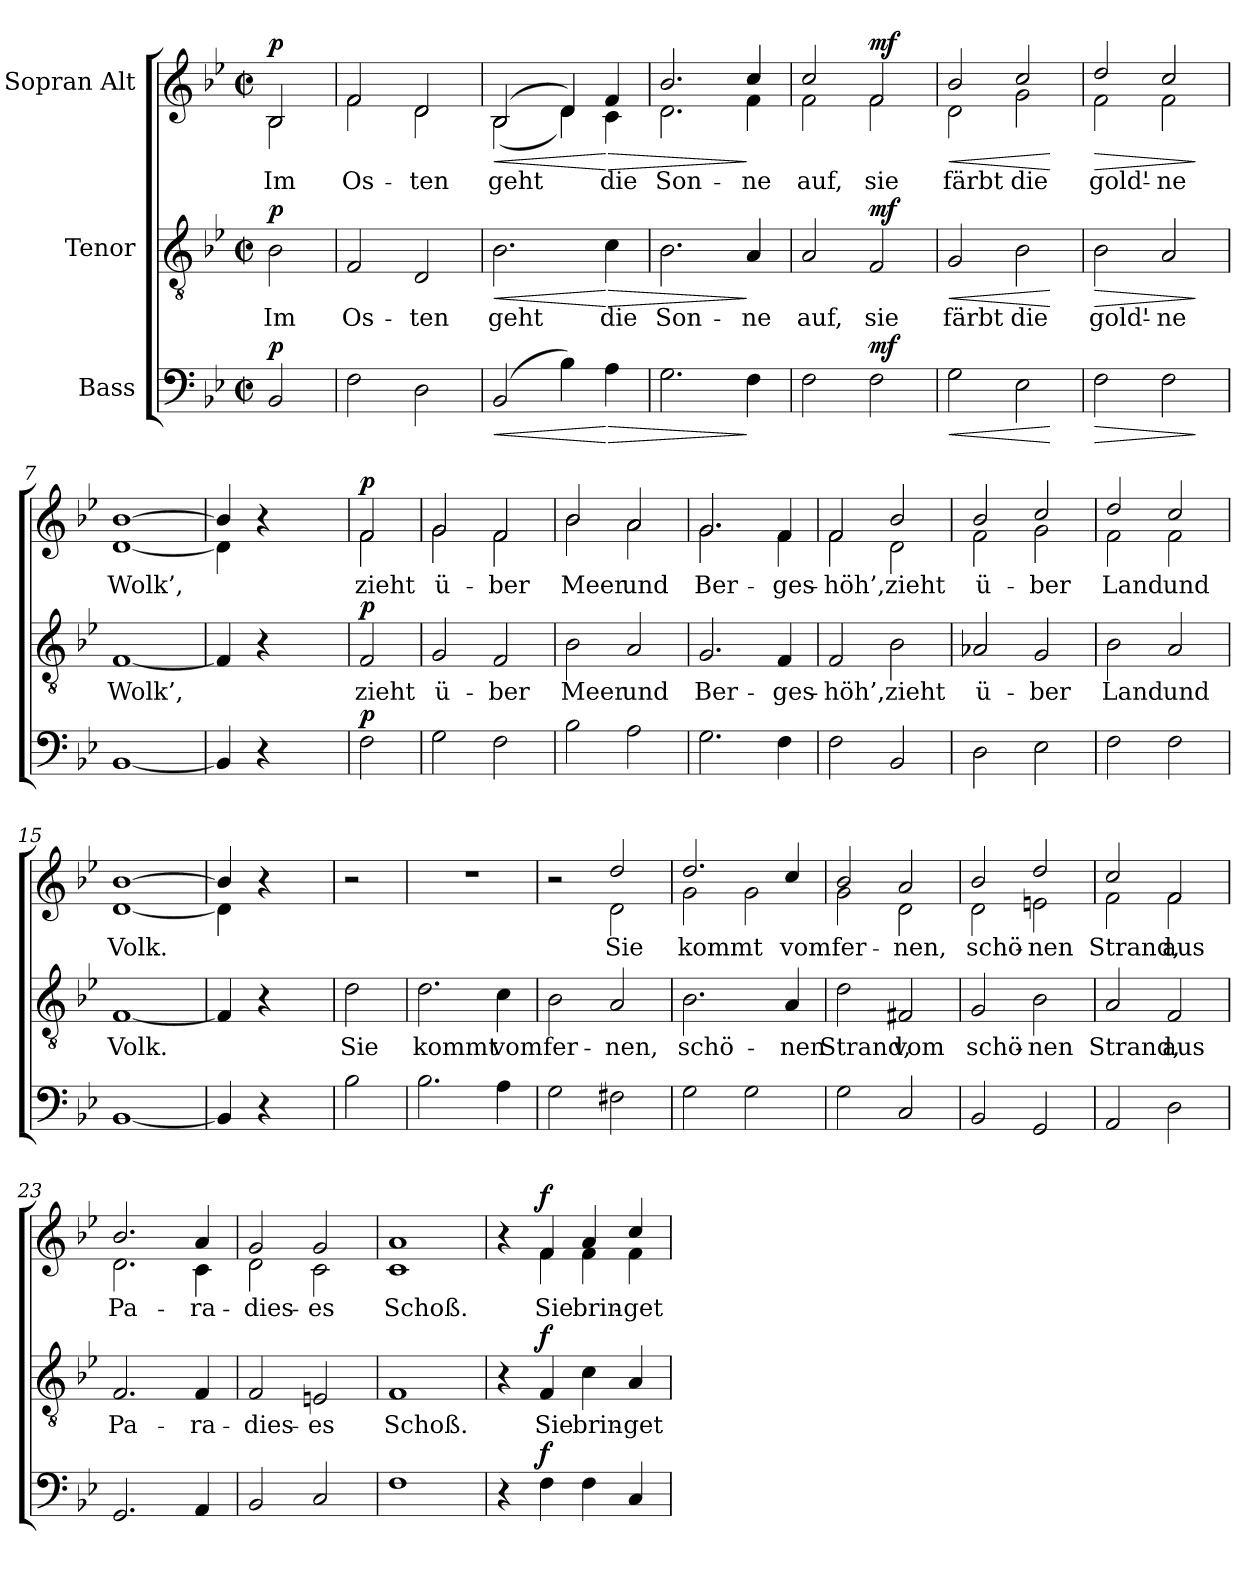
**kern	**dynam	**kern	**text	**dynam	**kern	**text	**dynam
*part3	*part3	*part2	*part2	*part2	*part1	*part1	*part1
*staff3	*staff3	*staff2	*staff2	*staff2	*staff1	*staff1	*staff1
*I"Bass	*	*I"Tenor	*	*	*I"Sopran Alt	*	*
*clefF4	*	*clefGv2	*	*	*clefG2	*	*
*k[b-e-]	*	*k[b-e-]	*	*	*k[b-e-]	*	*
*M2/2	*	*M2/2	*	*	*M2/2	*	*
*met(c|)	*	*met(c|)	*	*	*met(c|)	*	*
=	=	=	=	=	=	=	=
!	!	!	!	!	!LO:TX:a:B:t=Getragen	!	!
!	!LO:DY:a	!	!LO:LY:b	!LO:DY:a	!	!LO:LY:b	!LO:DY:a
*	*	*	*	*	*^	*	*
2BB-/	p	2B-\	Im	p	2B-/	2B-\	Im	p
=1	=1	=1	=1	=1	=1	=1	=1	=1
!	!	!	!LO:LY:b	!	!	!	!LO:LY:b	!
2F\	.	2F/	Os-	.	2f/	2f\	Os-	.
!	!	!	!LO:LY:b	!	!	!	!LO:LY:b	!
2D\	.	2D/	-ten	.	2d/	2d\	-ten	.
=2	=2	=2	=2	=2	=2	=2	=2	=2
!	!LO:HP:b	!	!LO:LY:b	!LO:HP:b	!	!	!LO:LY:b	!LO:HP:b
(2BB-/	<	2.B-\	geht	<	(>2B-/	(2B-\	geht	<
4B-\)	.	.	.	.	4d/)	4d\)	.	.
!	!LO:HP:n=1:b	!	!LO:LY:b	!LO:HP:n=1:b	!	!	!LO:LY:b	!LO:HP:n=1:b
4A\	[ >	4c\	die	[ >	4f/	4c\	die	[ >
=3	=3	=3	=3	=3	=3	=3	=3	=3
!	!	!	!LO:LY:b	!	!	!	!LO:LY:b	!
2.G\	.	2.B-\	Son-	.	2.b-/	2.d\	Son-	.
!	!	!	!LO:LY:b	!	!	!	!LO:LY:b	!
4F\	]	4A/	-ne	]	4cc/	4f\	-ne	]
=4	=4	=4	=4	=4	=4	=4	=4	=4
!	!	!	!LO:LY:b	!	!	!	!LO:LY:b	!
2F\	.	2A/	auf,	.	2cc/	2f\	auf,	.
!	!LO:DY:a	!	!LO:LY:b	!LO:DY:a	!	!	!LO:LY:b	!LO:DY:a
2F\	mf	2F/	sie	mf	2f/	2f\	sie	mf
=5	=5	=5	=5	=5	=5	=5	=5	=5
!	!LO:HP:b	!	!LO:LY:b	!LO:HP:b	!	!	!LO:LY:b	!LO:HP:b
2G\	<	2G/	färbt	<	2b-/	2d\	färbt	<
!	!	!	!LO:LY:b	!	!	!	!LO:LY:b	!
2E-\	.	2B-\	die	.	2cc/	2g\	die	.
*	*	*	*	*	*v	*v	*	*
.	[	.	.	[	.	.	[
=6	=6	=6	=6	=6	=6	=6	=6
!	!LO:HP:b	!	!LO:LY:b	!LO:HP:b	!	!LO:LY:b	!LO:HP:b
*	*	*	*	*	*^	*	*
2F\	>	2B-\	gold'-	>	2dd/	2f\	gold'-	>
!	!	!	!LO:LY:b	!	!	!	!LO:LY:b	!
2F\	.	2A/	-ne	.	2cc/	2f\	-ne	.
*	*	*	*	*	*v	*v	*	*
.	]	.	.	]	.	.	]
=7	=7	=7	=7	=7	=7	=7	=7
!	!	!	!LO:LY:b	!	!	!LO:LY:b	!
*	*	*	*	*	*^	*	*
[1BB-	.	[1F	Wolk’,	.	[1b-	[1d	Wolk’,	.
=8	=8	=8	=8	=8	=8	=8	=8	=8
4BB-/]	.	4F/]	.	.	4b-/]	4d\]	.	.
4r	.	4r	.	.	4r	4ryy	.	.
!!LO:LB:g=z	!!
=8X1	=8X1	=8X1	=8X1	=8X1	=8X1	=8X1	=8X1	=8X1
!	!LO:DY:a	!	!LO:LY:b	!LO:DY:a	!	!	!LO:LY:b	!LO:DY:a
2F\	p	2F/	zieht	p	2f/	2f\	zieht	p
=9	=9	=9	=9	=9	=9	=9	=9	=9
!	!	!	!LO:LY:b	!	!	!	!LO:LY:b	!
2G\	.	2G/	ü-	.	2g/	2g\	ü-	.
!	!	!	!LO:LY:b	!	!	!	!LO:LY:b	!
2F\	.	2F/	-ber	.	2f/	2f\	-ber	.
=10	=10	=10	=10	=10	=10	=10	=10	=10
!	!	!	!LO:LY:b	!	!	!	!LO:LY:b	!
2B-\	.	2B-\	Meer	.	2b-/	2b-\	Meer	.
!	!	!	!LO:LY:b	!	!	!	!LO:LY:b	!
2A\	.	2A/	und	.	2a/	2a\	und	.
=11	=11	=11	=11	=11	=11	=11	=11	=11
!	!	!	!LO:LY:b	!	!	!	!LO:LY:b	!
2.G\	.	2.G/	Ber-	.	2.g/	2.g\	Ber-	.
!	!	!	!LO:LY:b	!	!	!	!LO:LY:b	!
4F\	.	4F/	-ges-	.	4f/	4f\	-ges-	.
=12	=12	=12	=12	=12	=12	=12	=12	=12
!	!	!	!LO:LY:b	!	!	!	!LO:LY:b	!
2F\	.	2F/	-höh’,	.	2f/	2f\	-höh’,	.
!	!	!	!LO:LY:b	!	!	!	!LO:LY:b	!
2BB-/	.	2B-\	zieht	.	2b-/	2d\	zieht	.
=13	=13	=13	=13	=13	=13	=13	=13	=13
!	!	!	!LO:LY:b	!	!	!	!LO:LY:b	!
2D\	.	2A-X/	ü-	.	2b-/	2f\	ü-	.
!	!	!	!LO:LY:b	!	!	!	!LO:LY:b	!
2E-\	.	2G/	-ber	.	2cc/	2g\	-ber	.
=14	=14	=14	=14	=14	=14	=14	=14	=14
!	!	!	!LO:LY:b	!	!	!	!LO:LY:b	!
2F\	.	2B-\	Land	.	2dd/	2f\	Land	.
!	!	!	!LO:LY:b	!	!	!	!LO:LY:b	!
2F\	.	2A/	und	.	2cc/	2f\	und	.
=15	=15	=15	=15	=15	=15	=15	=15	=15
!	!	!	!LO:LY:b	!	!	!	!LO:LY:b	!
[1BB-	.	[1F	Volk.	.	[1b-	[1d	Volk.	.
=16	=16	=16	=16	=16	=16	=16	=16	=16
4BB-/]	.	4F/]	.	.	4b-/]	4d\]	.	.
4r	.	4r	.	.	4r	4ryy	.	.
!!LO:LB:g=z
=16X2	=16X2	=16X2	=16X2	=16X2	=16X2	=16X2	=16X2	=16X2
!	!	!	!LO:LY:b	!	!	!	!	!
*	*	*	*	*	*v	*v	*	*
2B-\	.	2d\	Sie	.	2r	.	.
=17	=17	=17	=17	=17	=17	=17	=17
!	!	!	!LO:LY:b	!	!	!	!
2.B-\	.	2.d\	kommt	.	1r	.	.
!	!	!	!LO:LY:b	!	!	!	!
4A\	.	4c\	vom	.	.	.	.
=18	=18	=18	=18	=18	=18	=18	=18
!	!	!	!LO:LY:b	!	!	!	!
*	*	*	*	*	*^	*	*
2G\	.	2B-\	fer-	.	2r	2ryy	.	.
!	!	!	!LO:LY:b	!	!	!	!LO:LY:b	!
2F#X\	.	2A/	-nen,	.	2dd/	2d\	Sie	.
=19	=19	=19	=19	=19	=19	=19	=19	=19
!	!	!	!LO:LY:b	!	!	!	!LO:LY:b	!
2G\	.	2.B-\	schö-	.	2.dd/	2g\	kommt	.
2G\	.	.	.	.	.	2g\	.	.
!	!	!	!LO:LY:b	!	!	!	!LO:LY:b	!
.	.	4A/	-nen	.	4cc/	.	vom	.
=20	=20	=20	=20	=20	=20	=20	=20	=20
!	!	!	!LO:LY:b	!	!	!	!LO:LY:b	!
2G\	.	2d\	Strand,	.	2b-/	2g\	fer-	.
!	!	!	!LO:LY:b	!	!	!	!LO:LY:b	!
2C/	.	2F#X/	vom	.	2a/	2d\	-nen,	.
=21	=21	=21	=21	=21	=21	=21	=21	=21
!	!	!	!LO:LY:b	!	!	!	!LO:LY:b	!
2BB-/	.	2G/	schö-	.	2b-/	2d\	schö-	.
!	!	!	!LO:LY:b	!	!	!	!LO:LY:b	!
2GG/	.	2B-\	-nen	.	2dd/	2en\	-nen	.
=22	=22	=22	=22	=22	=22	=22	=22	=22
!	!	!	!LO:LY:b	!	!	!	!LO:LY:b	!
2AA/	.	2A/	Strand,	.	2cc/	2f\	Strand,	.
!	!	!	!LO:LY:b	!	!	!	!LO:LY:b	!
2D\	.	2F/	aus	.	2f/	2f\	aus	.
!!LO:PB:g=z	!!
=23	=23	=23	=23	=23	=23	=23	=23	=23
!	!	!	!LO:LY:b	!	!	!	!LO:LY:b	!
2.GG/	.	2.F/	Pa-	.	2.b-/	2.d\	Pa-	.
!	!	!	!LO:LY:b	!	!	!	!LO:LY:b	!
4AA/	.	4F/	-ra-	.	4a/	4c\	-ra-	.
=24	=24	=24	=24	=24	=24	=24	=24	=24
!	!	!	!LO:LY:b	!	!	!	!LO:LY:b	!
2BB-/	.	2F/	-dies-	.	2g/	2d\	-dies-	.
!	!	!	!LO:LY:b	!	!	!	!LO:LY:b	!
2C/	.	2En/	-es	.	2g/	2c\	-es	.
=25	=25	=25	=25	=25	=25	=25	=25	=25
!	!	!	!LO:LY:b	!	!	!	!LO:LY:b	!
1F	.	1F	Schoß.	.	1a	1c	Schoß.	.
=26	=26	=26	=26	=26	=26	=26	=26	=26
4r	.	4r	.	.	4r	4ryy	.	.
!	!LO:DY:a	!	!LO:LY:b	!LO:DY:a	!	!	!LO:LY:b	!LO:DY:a
4F\	f	4F/	Sie	f	4f/	4f\	Sie	f
!	!	!	!LO:LY:b	!	!	!	!LO:LY:b	!
4F\	.	4c\	brin-	.	4a/	4f\	brin-	.
!	!	!	!LO:LY:b	!	!	!	!LO:LY:b	!
4C/	.	4A/	-get	.	4cc/	4f\	-get	.
*	*	*	*	*	*v	*v	*	*
=	=	=	=	=	=	=	=
*-	*-	*-	*-	*-	*-	*-	*-
